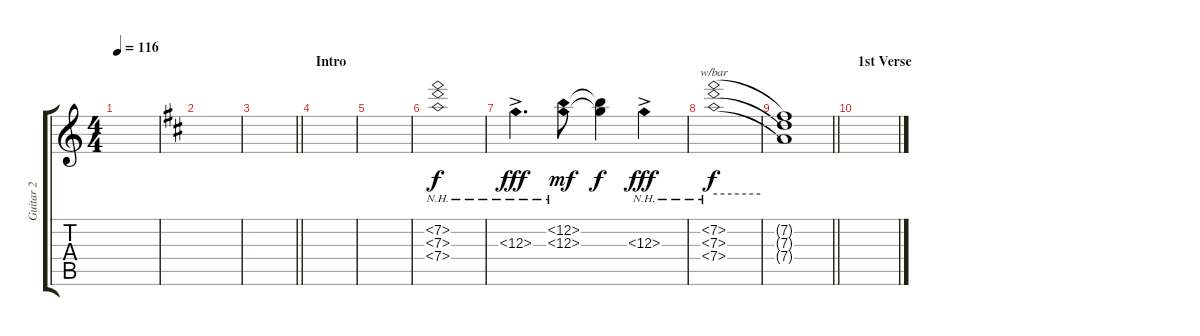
\track ("Guitar 2" "Guitar 2") {instrument overdrivenguitar}
\staff {score tabs}
\tuning (E4 B3 G3 D3 A2 E2) {hide}
\ts (4 4)
\tempo 116
\clef g2
\ks c
|
\ks d
|
\barLineRight lightlight
|
\section ("" "Intro")
|
|
(7.2{nh} 7.3{nh} 7.4{nh}).1 |
12.3{nh ac}.4{d dy fff} (12.2{nh} 12.3{nh}).8{dy mf} (12.2{t} 12.3{t}).4{dy f} 12.3{nh ac}.4{dy fff} |
(7.2{nh} 7.3{nh} 7.4{nh}).1{tbe (hold default 0 0 60 0) dy f} |
\barLineRight lightlight
(7.2{t} 7.3{t} 7.4{t}).1 |
\section ("" "1st Verse")
